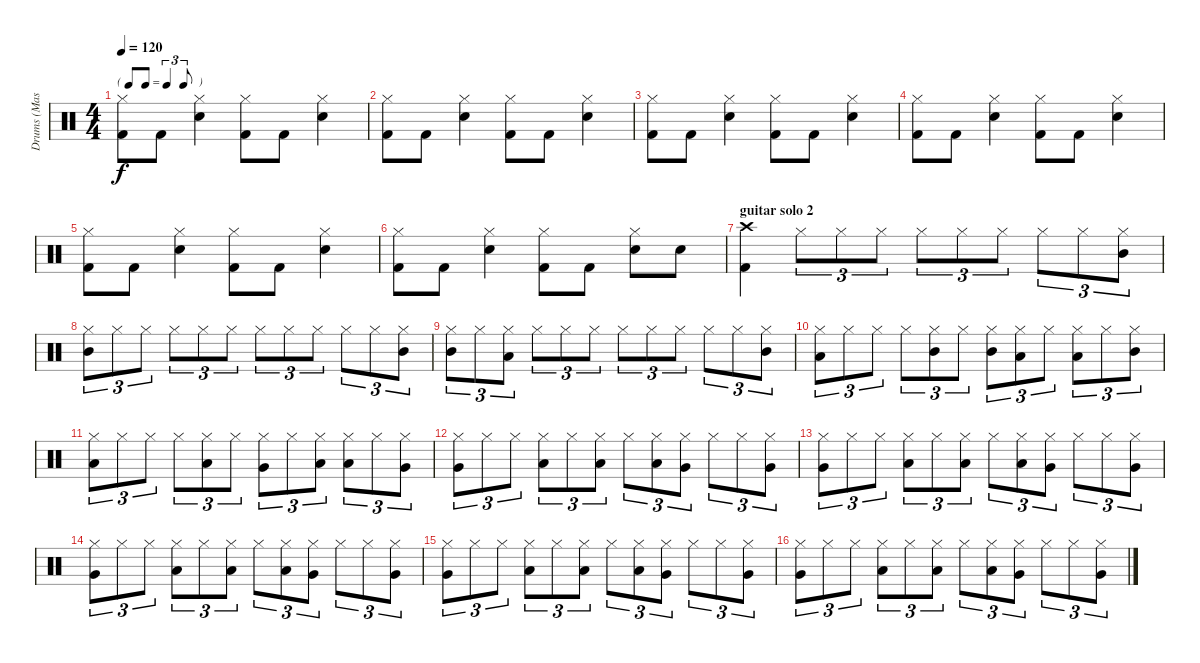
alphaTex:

\track ("Drums (Mason)" "Drums (Mas") {instrument percussion}
\staff {score}
\articulation defaults
\ts (4 4)
\tf triplet8th
\tempo 120
\clef neutral
\ks c
("Hi-Hat (closed)" "Kick (hit) 2").8{dy f} "Kick (hit) 2".8 ("Hi-Hat (closed)" "Electric Snare (hit)").4 ("Hi-Hat (closed)" "Kick (hit) 2").8 "Kick (hit) 2".8 ("Hi-Hat (closed)" "Electric Snare (hit)").4 |
("Hi-Hat (closed)" "Kick (hit) 2").8 "Kick (hit) 2".8 ("Hi-Hat (closed)" "Electric Snare (hit)").4 ("Hi-Hat (closed)" "Kick (hit) 2").8 "Kick (hit) 2".8 ("Hi-Hat (closed)" "Electric Snare (hit)").4 |
("Hi-Hat (closed)" "Kick (hit) 2").8 "Kick (hit) 2".8 ("Hi-Hat (closed)" "Electric Snare (hit)").4 ("Hi-Hat (closed)" "Kick (hit) 2").8 "Kick (hit) 2".8 ("Hi-Hat (closed)" "Electric Snare (hit)").4 |
("Hi-Hat (closed)" "Kick (hit) 2").8 "Kick (hit) 2".8 ("Hi-Hat (closed)" "Electric Snare (hit)").4 ("Hi-Hat (closed)" "Kick (hit) 2").8 "Kick (hit) 2".8 ("Hi-Hat (closed)" "Electric Snare (hit)").4 |
("Hi-Hat (closed)" "Kick (hit) 2").8 "Kick (hit) 2".8 ("Hi-Hat (closed)" "Electric Snare (hit)").4 ("Hi-Hat (closed)" "Kick (hit) 2").8 "Kick (hit) 2".8 ("Hi-Hat (closed)" "Electric Snare (hit)").4 |
("Hi-Hat (closed)" "Kick (hit) 2").8 "Kick (hit) 2".8 ("Hi-Hat (closed)" "Electric Snare (hit)").4 ("Hi-Hat (closed)" "Kick (hit) 2").8 "Kick (hit) 2".8 ("Hi-Hat (closed)" "Electric Snare (hit)").8 "Electric Snare (hit)".8 |
\section ("" "guitar solo 2")
("Crash high (hit)" "Kick (hit) 2").4 "Hi-Hat (closed)".8{tu (3 2)} "Hi-Hat (closed)".8{tu (3 2)} "Hi-Hat (closed)".8{tu (3 2)} "Hi-Hat (closed)".8{tu (3 2)} "Hi-Hat (closed)".8{tu (3 2)} "Hi-Hat (closed)".8{tu (3 2)} "Hi-Hat (closed)".8{tu (3 2)} "Hi-Hat (closed)".8{tu (3 2)} ("Hi-Hat (closed)" "Mid Tom (hit)").8{tu (3 2)} |
("Hi-Hat (closed)" "Mid Tom (hit)").8{tu (3 2)} "Hi-Hat (closed)".8{tu (3 2)} "Hi-Hat (closed)".8{tu (3 2)} "Hi-Hat (closed)".8{tu (3 2)} "Hi-Hat (closed)".8{tu (3 2)} "Hi-Hat (closed)".8{tu (3 2)} "Hi-Hat (closed)".8{tu (3 2)} "Hi-Hat (closed)".8{tu (3 2)} "Hi-Hat (closed)".8{tu (3 2)} "Hi-Hat (closed)".8{tu (3 2)} "Hi-Hat (closed)".8{tu (3 2)} ("Hi-Hat (closed)" "Mid Tom (hit)").8{tu (3 2)} |
("Hi-Hat (closed)" "Mid Tom (hit)").8{tu (3 2)} "Hi-Hat (closed)".8{tu (3 2)} ("Hi-Hat (closed)" "Low Tom (hit)").8{tu (3 2)} "Hi-Hat (closed)".8{tu (3 2)} "Hi-Hat (closed)".8{tu (3 2)} "Hi-Hat (closed)".8{tu (3 2)} "Hi-Hat (closed)".8{tu (3 2)} "Hi-Hat (closed)".8{tu (3 2)} "Hi-Hat (closed)".8{tu (3 2)} "Hi-Hat (closed)".8{tu (3 2)} "Hi-Hat (closed)".8{tu (3 2)} ("Hi-Hat (closed)" "Mid Tom (hit)").8{tu (3 2)} |
("Hi-Hat (closed)" "Low Tom (hit)").8{tu (3 2)} "Hi-Hat (closed)".8{tu (3 2)} "Hi-Hat (closed)".8{tu (3 2)} "Hi-Hat (closed)".8{tu (3 2)} ("Hi-Hat (closed)" "Mid Tom (hit)").8{tu (3 2)} "Hi-Hat (closed)".8{tu (3 2)} ("Hi-Hat (closed)" "Mid Tom (hit)").8{tu (3 2)} ("Hi-Hat (closed)" "Low Tom (hit)").8{tu (3 2)} "Hi-Hat (closed)".8{tu (3 2)} ("Hi-Hat (closed)" "Low Tom (hit)").8{tu (3 2)} "Hi-Hat (closed)".8{tu (3 2)} ("Hi-Hat (closed)" "Mid Tom (hit)").8{tu (3 2)} |
("Hi-Hat (closed)" "Low Tom (hit)").8{tu (3 2)} "Hi-Hat (closed)".8{tu (3 2)} "Hi-Hat (closed)".8{tu (3 2)} "Hi-Hat (closed)".8{tu (3 2)} ("Hi-Hat (closed)" "Low Tom (hit)").8{tu (3 2)} "Hi-Hat (closed)".8{tu (3 2)} ("Hi-Hat (closed)" "Very Low Tom (hit)").8{tu (3 2)} "Hi-Hat (closed)".8{tu (3 2)} ("Hi-Hat (closed)" "Low Tom (hit)").8{tu (3 2)} ("Hi-Hat (closed)" "Low Tom (hit)").8{tu (3 2)} "Hi-Hat (closed)".8{tu (3 2)} ("Hi-Hat (closed)" "Very Low Tom (hit)").8{tu (3 2)} |
("Hi-Hat (closed)" "Very Low Tom (hit)").8{tu (3 2)} "Hi-Hat (closed)".8{tu (3 2)} "Hi-Hat (closed)".8{tu (3 2)} ("Hi-Hat (closed)" "Low Tom (hit)").8{tu (3 2)} "Hi-Hat (closed)".8{tu (3 2)} ("Hi-Hat (closed)" "Low Tom (hit)").8{tu (3 2)} "Hi-Hat (closed)".8{tu (3 2)} ("Hi-Hat (closed)" "Low Tom (hit)").8{tu (3 2)} ("Hi-Hat (closed)" "Very Low Tom (hit)").8{tu (3 2)} "Hi-Hat (closed)".8{tu (3 2)} "Hi-Hat (closed)".8{tu (3 2)} ("Hi-Hat (closed)" "Very Low Tom (hit)").8{tu (3 2)} |
("Hi-Hat (closed)" "Very Low Tom (hit)").8{tu (3 2)} "Hi-Hat (closed)".8{tu (3 2)} "Hi-Hat (closed)".8{tu (3 2)} ("Hi-Hat (closed)" "Low Tom (hit)").8{tu (3 2)} "Hi-Hat (closed)".8{tu (3 2)} ("Hi-Hat (closed)" "Low Tom (hit)").8{tu (3 2)} "Hi-Hat (closed)".8{tu (3 2)} ("Hi-Hat (closed)" "Low Tom (hit)").8{tu (3 2)} ("Hi-Hat (closed)" "Very Low Tom (hit)").8{tu (3 2)} "Hi-Hat (closed)".8{tu (3 2)} "Hi-Hat (closed)".8{tu (3 2)} ("Hi-Hat (closed)" "Very Low Tom (hit)").8{tu (3 2)} |
("Hi-Hat (closed)" "Very Low Tom (hit)").8{tu (3 2)} "Hi-Hat (closed)".8{tu (3 2)} "Hi-Hat (closed)".8{tu (3 2)} ("Hi-Hat (closed)" "Low Tom (hit)").8{tu (3 2)} "Hi-Hat (closed)".8{tu (3 2)} ("Hi-Hat (closed)" "Low Tom (hit)").8{tu (3 2)} "Hi-Hat (closed)".8{tu (3 2)} ("Hi-Hat (closed)" "Low Tom (hit)").8{tu (3 2)} ("Hi-Hat (closed)" "Very Low Tom (hit)").8{tu (3 2)} "Hi-Hat (closed)".8{tu (3 2)} "Hi-Hat (closed)".8{tu (3 2)} ("Hi-Hat (closed)" "Very Low Tom (hit)").8{tu (3 2)} |
("Hi-Hat (closed)" "Very Low Tom (hit)").8{tu (3 2)} "Hi-Hat (closed)".8{tu (3 2)} "Hi-Hat (closed)".8{tu (3 2)} ("Hi-Hat (closed)" "Low Tom (hit)").8{tu (3 2)} "Hi-Hat (closed)".8{tu (3 2)} ("Hi-Hat (closed)" "Low Tom (hit)").8{tu (3 2)} "Hi-Hat (closed)".8{tu (3 2)} ("Hi-Hat (closed)" "Low Tom (hit)").8{tu (3 2)} ("Hi-Hat (closed)" "Very Low Tom (hit)").8{tu (3 2)} "Hi-Hat (closed)".8{tu (3 2)} "Hi-Hat (closed)".8{tu (3 2)} ("Hi-Hat (closed)" "Very Low Tom (hit)").8{tu (3 2)} |
("Hi-Hat (closed)" "Very Low Tom (hit)").8{tu (3 2)} "Hi-Hat (closed)".8{tu (3 2)} "Hi-Hat (closed)".8{tu (3 2)} ("Hi-Hat (closed)" "Low Tom (hit)").8{tu (3 2)} "Hi-Hat (closed)".8{tu (3 2)} ("Hi-Hat (closed)" "Low Tom (hit)").8{tu (3 2)} "Hi-Hat (closed)".8{tu (3 2)} ("Hi-Hat (closed)" "Low Tom (hit)").8{tu (3 2)} ("Hi-Hat (closed)" "Very Low Tom (hit)").8{tu (3 2)} "Hi-Hat (closed)".8{tu (3 2)} "Hi-Hat (closed)".8{tu (3 2)} ("Hi-Hat (closed)" "Very Low Tom (hit)").8{tu (3 2)}
